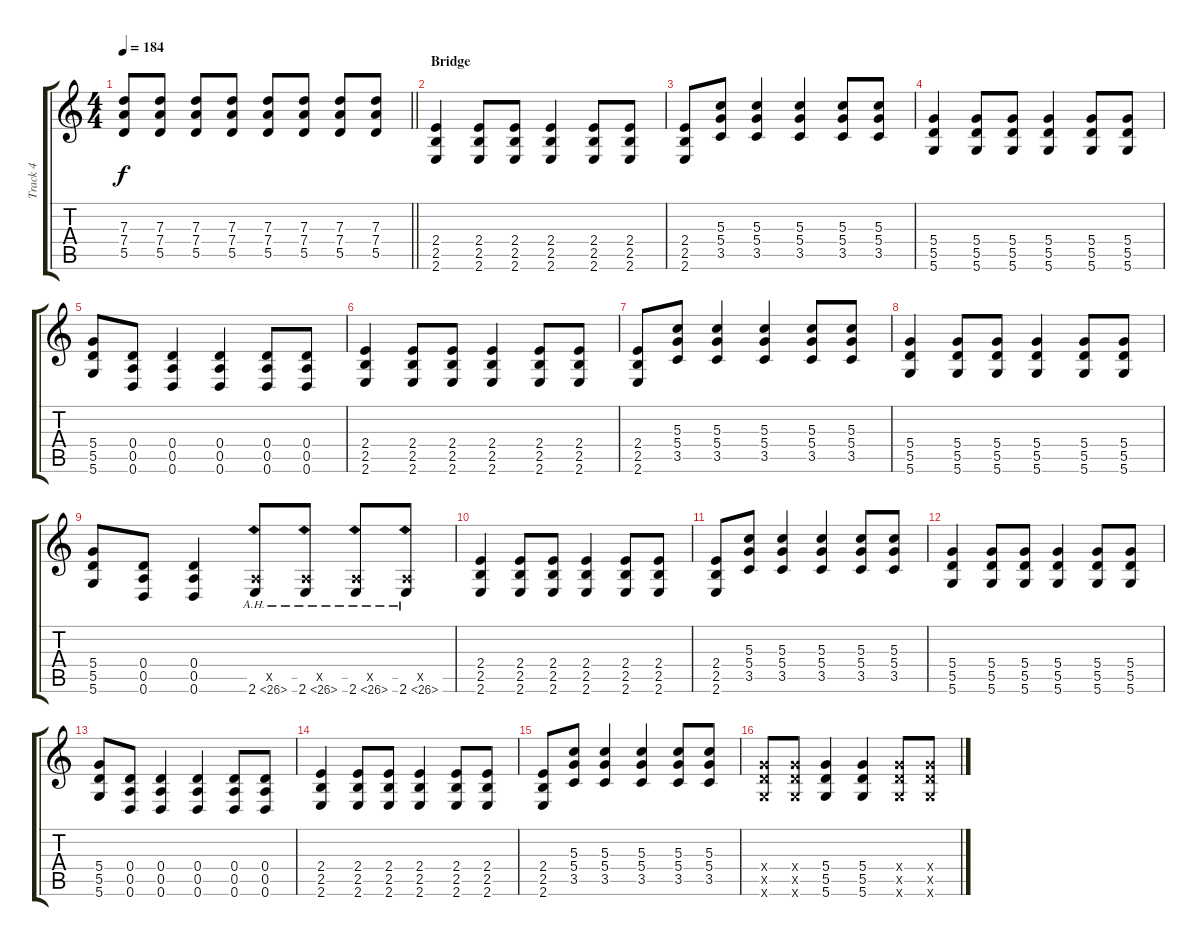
\track ("Track 4" "Track 4") {instrument distortionguitar}
\staff {score tabs}
\tuning (E4 B3 G3 D3 A2 D2) {hide}
\ts (4 4)
\tempo 184
\clef g2
\barLineRight lightlight
\ks c
(7.3 7.4 5.5).8{dy f} (7.3 7.4 5.5).8 (7.3 7.4 5.5).8 (7.3 7.4 5.5).8 (7.3 7.4 5.5).8 (7.3 7.4 5.5).8 (7.3 7.4 5.5).8 (7.3 7.4 5.5).8 |
\section ("" "Bridge")
(2.4 2.5 2.6).4 (2.4 2.5 2.6).8 (2.4 2.5 2.6).8 (2.4 2.5 2.6).4 (2.4 2.5 2.6).8 (2.4 2.5 2.6).8 |
(2.4 2.5 2.6).8 (5.3 5.4 3.5).8 (5.3 5.4 3.5).4 (5.3 5.4 3.5).4 (5.3 5.4 3.5).8 (5.3 5.4 3.5).8 |
(5.4 5.5 5.6).4 (5.4 5.5 5.6).8 (5.4 5.5 5.6).8 (5.4 5.5 5.6).4 (5.4 5.5 5.6).8 (5.4 5.5 5.6).8 |
(5.4 5.5 5.6).8 (0.4 0.5 0.6).8 (0.4 0.5 0.6).4 (0.4 0.5 0.6).4 (0.4 0.5 0.6).8 (0.4 0.5 0.6).8 |
(2.4 2.5 2.6).4 (2.4 2.5 2.6).8 (2.4 2.5 2.6).8 (2.4 2.5 2.6).4 (2.4 2.5 2.6).8 (2.4 2.5 2.6).8 |
(2.4 2.5 2.6).8 (5.3 5.4 3.5).8 (5.3 5.4 3.5).4 (5.3 5.4 3.5).4 (5.3 5.4 3.5).8 (5.3 5.4 3.5).8 |
(5.4 5.5 5.6).4 (5.4 5.5 5.6).8 (5.4 5.5 5.6).8 (5.4 5.5 5.6).4 (5.4 5.5 5.6).8 (5.4 5.5 5.6).8 |
(5.4 5.5 5.6).8 (0.4 0.5 0.6).8 (0.4 0.5 0.6).4 (0.5{x} 2.6{ah 24}).8 (0.5{x} 2.6{ah 24}).8 (0.5{x} 2.6{ah 24}).8 (0.5{x} 2.6{ah 24}).8 |
(2.4 2.5 2.6).4 (2.4 2.5 2.6).8 (2.4 2.5 2.6).8 (2.4 2.5 2.6).4 (2.4 2.5 2.6).8 (2.4 2.5 2.6).8 |
(2.4 2.5 2.6).8 (5.3 5.4 3.5).8 (5.3 5.4 3.5).4 (5.3 5.4 3.5).4 (5.3 5.4 3.5).8 (5.3 5.4 3.5).8 |
(5.4 5.5 5.6).4 (5.4 5.5 5.6).8 (5.4 5.5 5.6).8 (5.4 5.5 5.6).4 (5.4 5.5 5.6).8 (5.4 5.5 5.6).8 |
(5.4 5.5 5.6).8 (0.4 0.5 0.6).8 (0.4 0.5 0.6).4 (0.4 0.5 0.6).4 (0.4 0.5 0.6).8 (0.4 0.5 0.6).8 |
(2.4 2.5 2.6).4 (2.4 2.5 2.6).8 (2.4 2.5 2.6).8 (2.4 2.5 2.6).4 (2.4 2.5 2.6).8 (2.4 2.5 2.6).8 |
(2.4 2.5 2.6).8 (5.3 5.4 3.5).8 (5.3 5.4 3.5).4 (5.3 5.4 3.5).4 (5.3 5.4 3.5).8 (5.3 5.4 3.5).8 |
(5.4{x} 5.5{x} 5.6{x}).8 (5.4{x} 5.5{x} 5.6{x}).8 (5.4 5.5 5.6).4 (5.4 5.5 5.6).4 (5.4{x} 5.5{x} 5.6{x}).8 (5.4{x} 5.5{x} 5.6{x}).8
